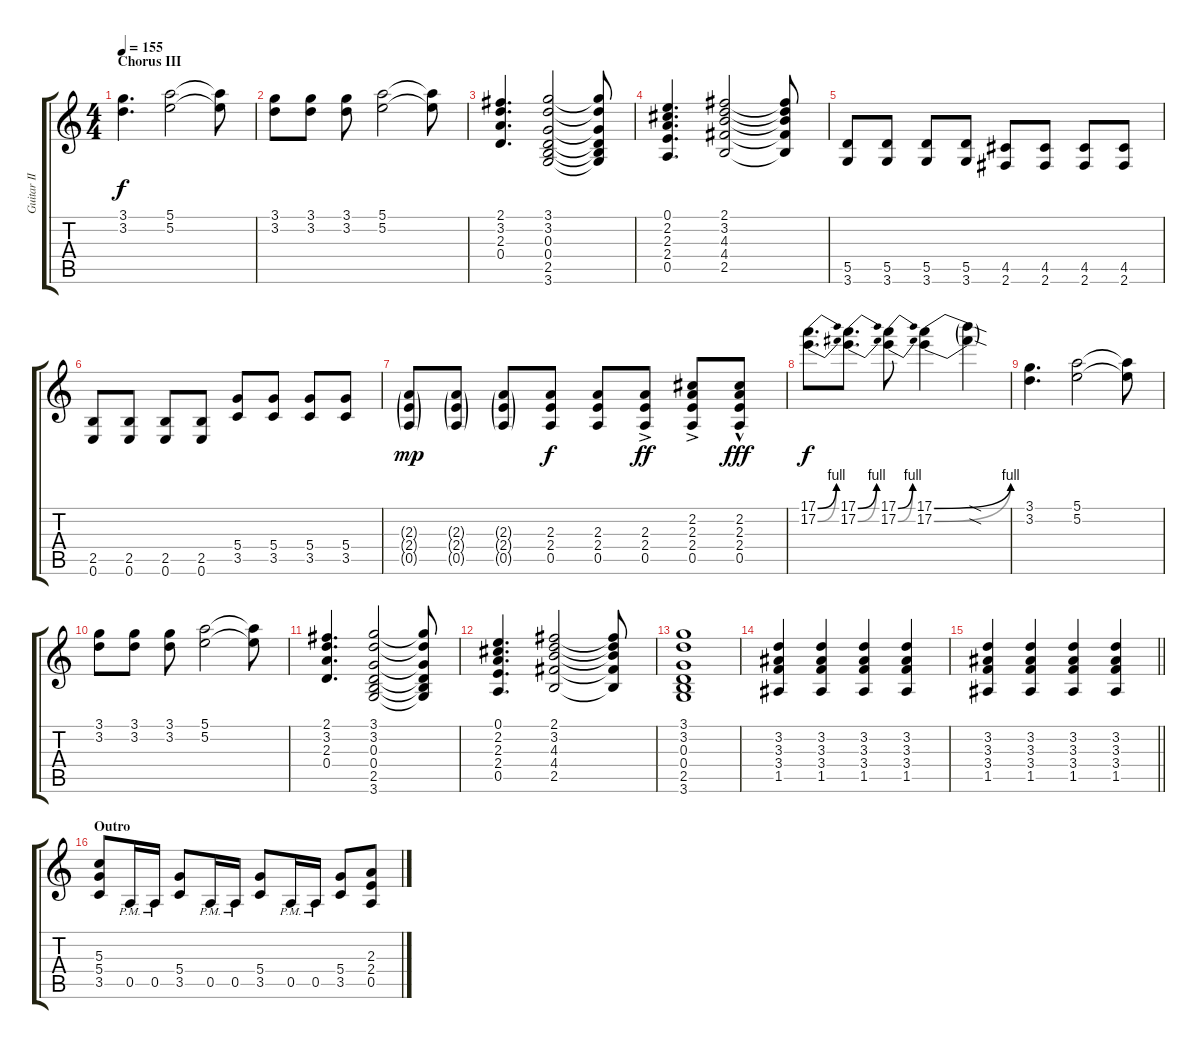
\track ("Guitar II" "Guitar II") {instrument distortionguitar}
\staff {score tabs}
\tuning (E4 B3 G3 D3 A2 E2) {hide}
\ts (4 4)
\section ("" "Chorus III")
\tempo 155
\clef g2
\ks c
(3.1 3.2).4{d dy f} (5.1 5.2).2 (5.1{t} 5.2{t}).8 |
(3.1 3.2).8 (3.1 3.2).8 (3.1 3.2).8 (5.1 5.2).2 (5.1{t} 5.2{t}).8 |
(2.1 3.2 2.3 0.4).4{d} (3.1 3.2 0.3 0.4 2.5 3.6).2 (3.1{t} 3.2{t} 0.3{t} 0.4{t} 2.5{t} 3.6{t}).8 |
(0.1 2.2 2.3 2.4 0.5).4{d} (2.1 3.2 4.3 4.4 2.5).2 (2.1{t} 3.2{t} 4.3{t} 4.4{t} 2.5{t}).8 |
(5.5 3.6).8 (5.5 3.6).8 (5.5 3.6).8 (5.5 3.6).8 (4.5 2.6).8 (4.5 2.6).8 (4.5 2.6).8 (4.5 2.6).8 |
(2.5 0.6).8 (2.5 0.6).8 (2.5 0.6).8 (2.5 0.6).8 (5.4 3.5).8 (5.4 3.5).8 (5.4 3.5).8 (5.4 3.5).8 |
(2.3{g} 2.4{g} 0.5{g}).8{dy mp} (2.3{g} 2.4{g} 0.5{g}).8 (2.3{g} 2.4{g} 0.5{g}).8 (2.3 2.4 0.5).8{dy f} (2.3 2.4 0.5).8 (2.3{ac} 2.4{ac} 0.5{ac}).8{dy ff} (2.2 2.3{ac} 2.4{ac} 0.5{ac}).8 (2.2{hac} 2.3 2.4{hac} 0.5{hac}).8{dy fff} |
(17.1{be (bend 0 0 60 4)} 17.2{be (bend 0 0 60 4)}).8{d dy f} (17.1{be (bend 0 0 60 4)} 17.2{be (bend 0 0 60 4)}).8{d} (17.1{be (bend 0 0 60 4)} 17.2{be (bend 0 0 60 4)}).8 (17.1{be (bend 0 0 60 4)} 17.2{be (bend 0 0 60 4)}).4 (17.1{sod t} 17.2{sod t}).4 |
(3.1 3.2).4{d} (5.1 5.2).2 (5.1{t} 5.2{t}).8 |
(3.1 3.2).8 (3.1 3.2).8 (3.1 3.2).8 (5.1 5.2).2 (5.1{t} 5.2{t}).8 |
(2.1 3.2 2.3 0.4).4{d} (3.1 3.2 0.3 0.4 2.5 3.6).2 (3.1{t} 3.2{t} 0.3{t} 0.4{t} 2.5{t} 3.6{t}).8 |
(0.1 2.2 2.3 2.4 0.5).4{d} (2.1 3.2 4.3 4.4 2.5).2 (2.1{t} 3.2{t} 4.3{t} 4.4{t} 2.5{t}).8 |
(3.1 3.2 0.3 0.4 2.5 3.6).1 |
(3.2 3.3 3.4 1.5).4 (3.2 3.3 3.4 1.5).4 (3.2 3.3 3.4 1.5).4 (3.2 3.3 3.4 1.5).4 |
\barLineRight lightlight
(3.2 3.3 3.4 1.5).4 (3.2 3.3 3.4 1.5).4 (3.2 3.3 3.4 1.5).4 (3.2 3.3 3.4 1.5).4 |
\section ("" "Outro")
(5.3 5.4 3.5).8 0.5{pm}.16 0.5{pm}.16 (5.4 3.5).8 0.5{pm}.16 0.5{pm}.16 (5.4 3.5).8 0.5{pm}.16 0.5{pm}.16 (5.4 3.5).8 (2.3 2.4 0.5).8
